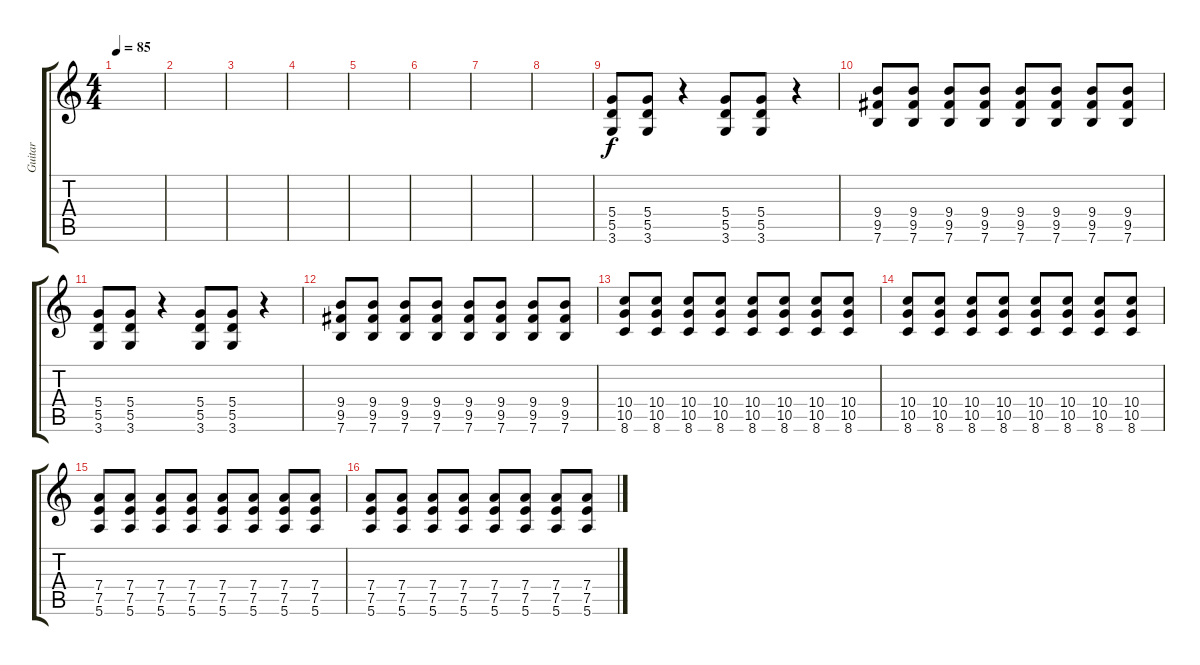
\track ("Guitar" "Guitar") {instrument distortionguitar}
\staff {score tabs}
\tuning (E4 B3 G3 D3 A2 E2) {hide}
\ts (4 4)
\section ("" "")
\tempo 85
\clef g2
\ks c
|
|
|
|
|
|
|
|
\section ("" "")
(5.4 5.5 3.6).8{dy f} (5.4 5.5 3.6).8 r.4 (5.4 5.5 3.6).8 (5.4 5.5 3.6).8 r.4 |
(9.4 9.5 7.6).8 (9.4 9.5 7.6).8 (9.4 9.5 7.6).8 (9.4 9.5 7.6).8 (9.4 9.5 7.6).8 (9.4 9.5 7.6).8 (9.4 9.5 7.6).8 (9.4 9.5 7.6).8 |
(5.4 5.5 3.6).8 (5.4 5.5 3.6).8 r.4 (5.4 5.5 3.6).8 (5.4 5.5 3.6).8 r.4 |
(9.4 9.5 7.6).8 (9.4 9.5 7.6).8 (9.4 9.5 7.6).8 (9.4 9.5 7.6).8 (9.4 9.5 7.6).8 (9.4 9.5 7.6).8 (9.4 9.5 7.6).8 (9.4 9.5 7.6).8 |
(10.4 10.5 8.6).8 (10.4 10.5 8.6).8 (10.4 10.5 8.6).8 (10.4 10.5 8.6).8 (10.4 10.5 8.6).8 (10.4 10.5 8.6).8 (10.4 10.5 8.6).8 (10.4 10.5 8.6).8 |
(10.4 10.5 8.6).8 (10.4 10.5 8.6).8 (10.4 10.5 8.6).8 (10.4 10.5 8.6).8 (10.4 10.5 8.6).8 (10.4 10.5 8.6).8 (10.4 10.5 8.6).8 (10.4 10.5 8.6).8 |
(7.4 7.5 5.6).8 (7.4 7.5 5.6).8 (7.4 7.5 5.6).8 (7.4 7.5 5.6).8 (7.4 7.5 5.6).8 (7.4 7.5 5.6).8 (7.4 7.5 5.6).8 (7.4 7.5 5.6).8 |
(7.4 7.5 5.6).8 (7.4 7.5 5.6).8 (7.4 7.5 5.6).8 (7.4 7.5 5.6).8 (7.4 7.5 5.6).8 (7.4 7.5 5.6).8 (7.4 7.5 5.6).8 (7.4 7.5 5.6).8
